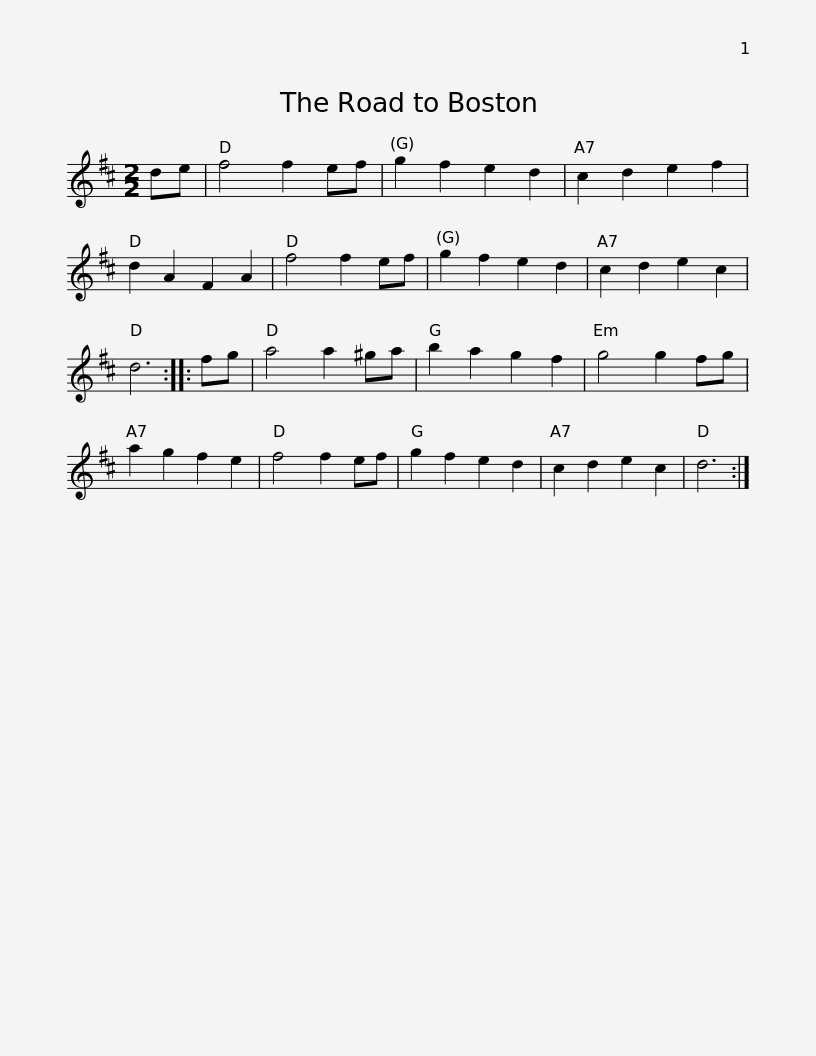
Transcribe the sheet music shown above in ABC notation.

X:1
L:1/8
M:2/2
I:linebreak $
K:D
V:1 treble
V:1
 de | f4 f2 ef | g2 f2 e2 d2 | c2 d2 e2 f2 | d2 A2 F2 A2 | %5
 f4 f2 ef | g2 f2 e2 d2 | c2 d2 e2 c2 | d6 :: fg |$ %10
 a4 a2 ^ga | b2 a2 g2 f2 | g4 g2 fg | a2 g2 f2 e2 | f4 f2 ef | %15
 g2 f2 e2 d2 | c2 d2 e2 c2 | d6 :| %18
